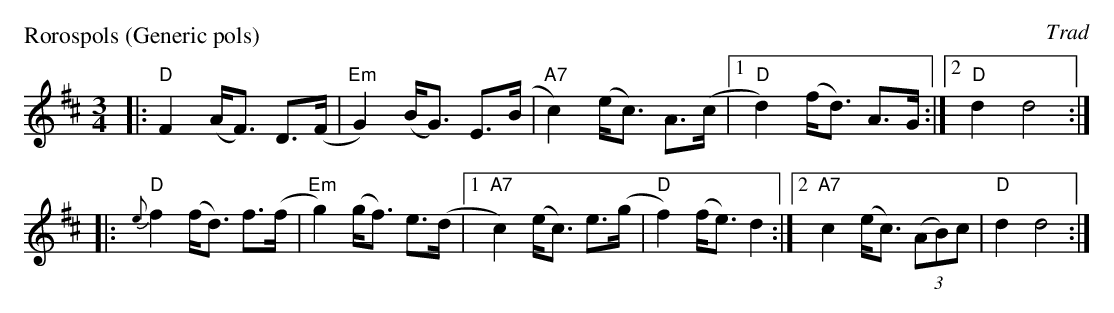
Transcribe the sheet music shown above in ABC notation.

X:1
P: R\orospols (Generic pols)
O: Trad
M: 3/4
L: 1/8
K: D
|: "D"F2 (A<F) D>(F | "Em"G2) (B<G) E>(B \
| "A7"c2) (e<c) A>(c |1 "D"d2) (f<d) A>G :|2 "D"d2 d4 :|
|: "D"{e}f2 (f<d) f>(f | "Em"g2) (g<f) e>(d \
|1 "A7"c2) (e<c) e>(g | "D"f2) (f<e) d2 \
:|2 "A7"c2 (e<c) ((3AB)c | "D"d2 d4 :|
